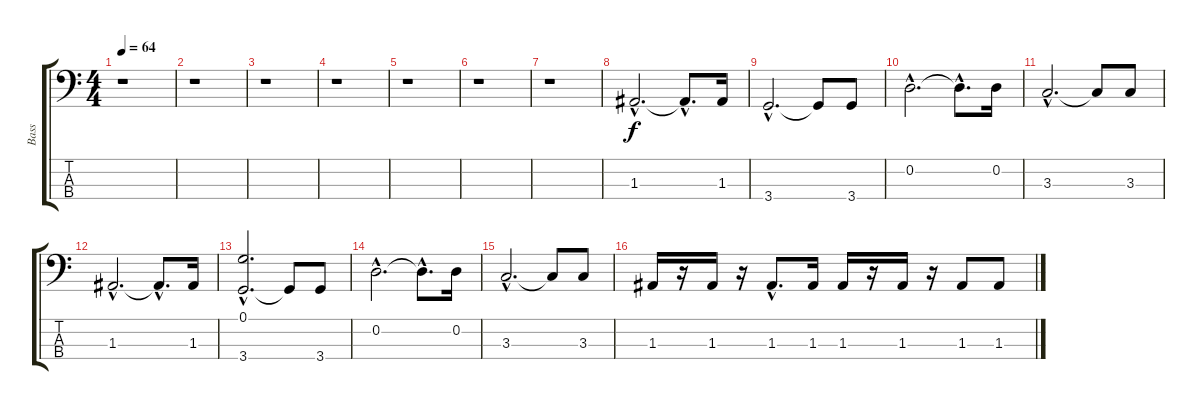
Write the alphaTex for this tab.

\track ("Bass" "Bass") {instrument electricbassfinger}
\staff {score tabs}
\tuning (G2 D2 A1 E1) {hide}
\ts (4 4)
\tempo 64
\clef f4
\ks c
r.1{dy f} |
r.1 |
r.1 |
r.1 |
r.1 |
r.1 |
r.1 |
1.3{hac}.2{d} 1.3{hac t}.8{d} 1.3.16 |
3.4{hac}.2{d} 3.4{t}.8 3.4.8 |
0.2{hac}.2{d} 0.2{hac t}.8{d} 0.2.16 |
3.3{hac}.2{d} 3.3{t}.8 3.3.8 |
1.3{hac}.2{d} 1.3{hac t}.8{d} 1.3.16 |
(0.1{hac} 3.4{hac}).2{d} 3.4{t}.8 3.4.8 |
0.2{hac}.2{d} 0.2{hac t}.8{d} 0.2.16 |
3.3{hac}.2{d} 3.3{t}.8 3.3.8 |
1.3.16 r.16 1.3.16 r.16 1.3{hac}.8{d} 1.3.16 1.3.16 r.16 1.3.16 r.16 1.3.8 1.3.8
